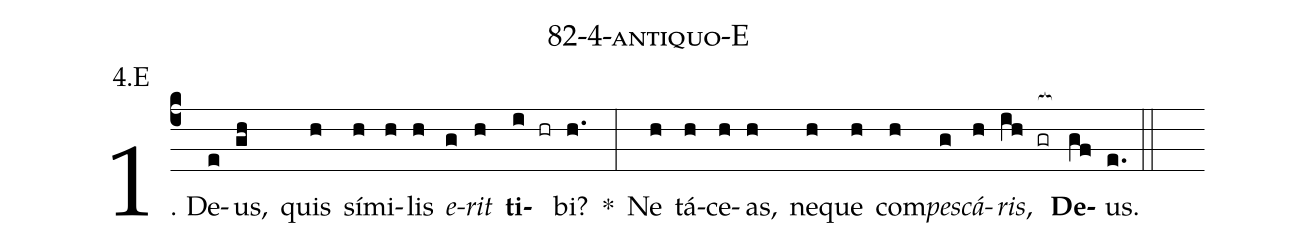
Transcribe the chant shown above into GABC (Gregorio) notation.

name: 82-4-antiquo-E;
annotation: 4.E;
%%
(c4)1. De(e)us,(gh) quis(h) sí(h)mi(h)lis(h) <i>e</i>(g)<i>rit</i>(h) <b>ti</b>(i hr)bi?(h.) *(:) Ne(h) tá(h)ce(h)as,(h) ne(h)que(h) com(h)<i>pes</i>(g)<i>cá</i>(h)<i>ris</i>,(ih gr[ocb:1{]) <b>De</b>(gf[ocb:0}])us.(e.) (::)
